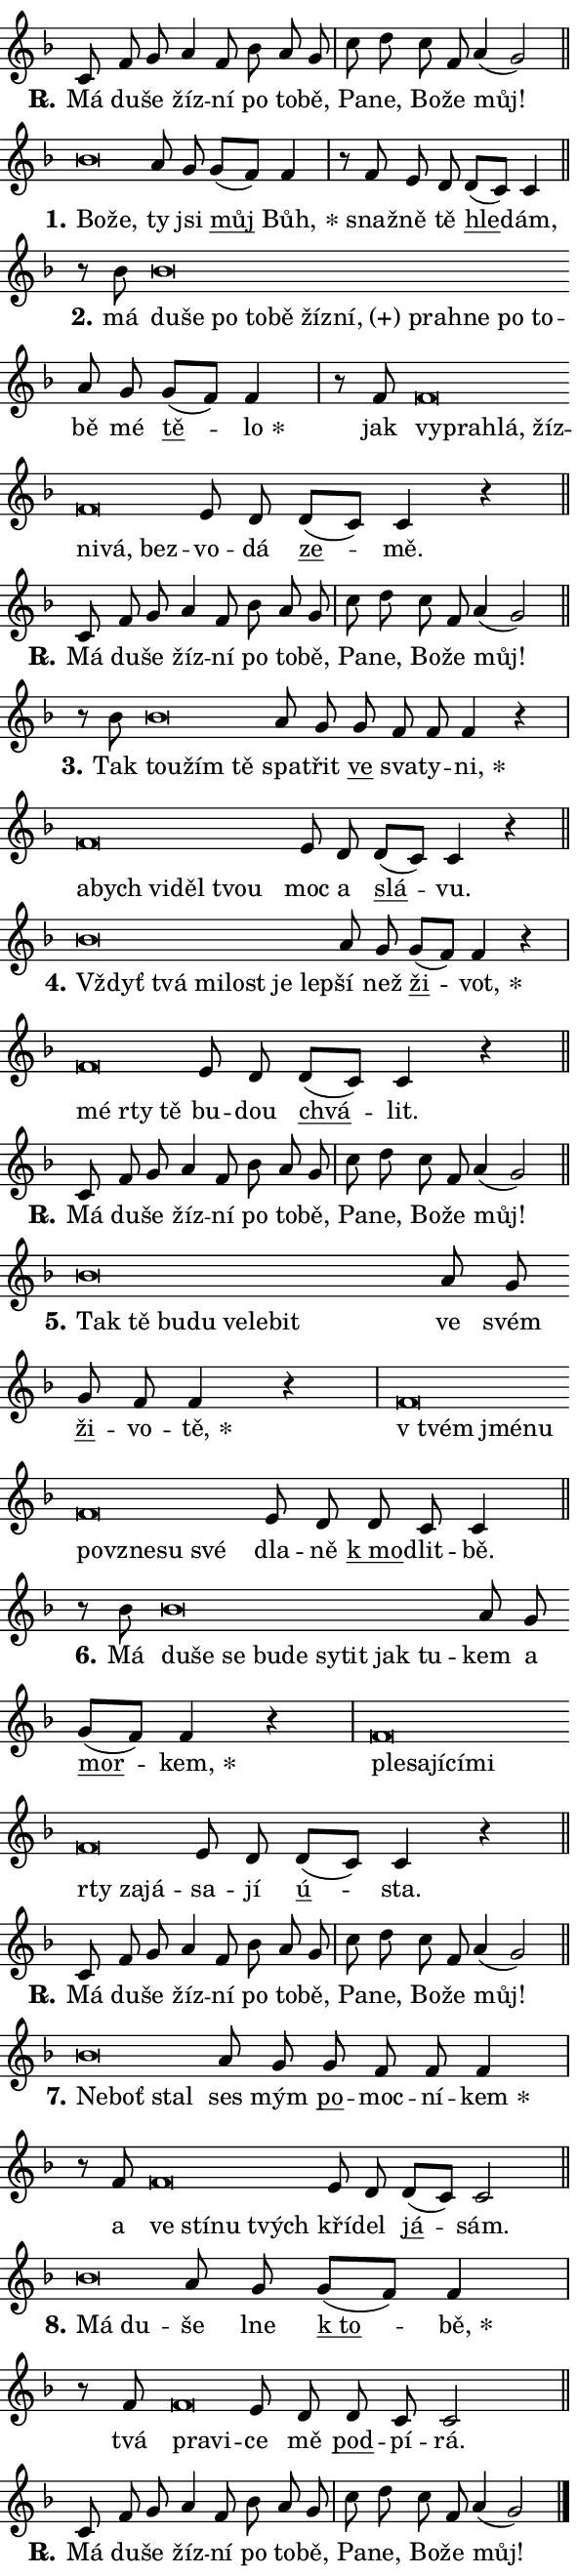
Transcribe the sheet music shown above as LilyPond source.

\version "2.24.0"
\header { tagline = "" }
\paper {
  indent = 0\cm
  top-margin = 0\cm
  right-margin = 0.13\cm % to fit lyric hyphens
  bottom-margin = 0\cm
  left-margin = 0\cm
  paper-width = 10\cm
  page-breaking = #ly:one-page-breaking
  system-system-spacing.basic-distance = #11
  score-system-spacing.basic-distance = #11
  ragged-last = ##f
}


%% Author: Thomas Morley
%% https://lists.gnu.org/archive/html/lilypond-user/2020-05/msg00002.html
#(define (line-position grob)
"Returns position of @var[grob} in current system:
   @code{'start}, if at first time-step
   @code{'end}, if at last time-step
   @code{'middle} otherwise
"
  (let* ((col (ly:item-get-column grob))
         (ln (ly:grob-object col 'left-neighbor))
         (rn (ly:grob-object col 'right-neighbor))
         (col-to-check-left (if (ly:grob? ln) ln col))
         (col-to-check-right (if (ly:grob? rn) rn col))
         (break-dir-left
           (and
             (ly:grob-property col-to-check-left 'non-musical #f)
             (ly:item-break-dir col-to-check-left)))
         (break-dir-right
           (and
             (ly:grob-property col-to-check-right 'non-musical #f)
             (ly:item-break-dir col-to-check-right))))
        (cond ((eqv? 1 break-dir-left) 'start)
              ((eqv? -1 break-dir-right) 'end)
              (else 'middle))))

#(define (tranparent-at-line-position vctor)
  (lambda (grob)
  "Relying on @code{line-position} select the relevant enry from @var{vctor}.
Used to determine transparency,"
    (case (line-position grob)
      ((end) (not (vector-ref vctor 0)))
      ((middle) (not (vector-ref vctor 1)))
      ((start) (not (vector-ref vctor 2))))))

noteHeadBreakVisibility =
#(define-music-function (break-visibility)(vector?)
"Makes @code{NoteHead}s transparent relying on @var{break-visibility}"
#{
  \override NoteHead.transparent =
    #(tranparent-at-line-position break-visibility)
#})

#(define delete-ledgers-for-transparent-note-heads
  (lambda (grob)
    "Reads whether a @code{NoteHead} is transparent.
If so this @code{NoteHead} is removed from @code{'note-heads} from
@var{grob}, which is supposed to be @code{LedgerLineSpanner}.
As a result ledgers are not printed for this @code{NoteHead}"
    (let* ((nhds-array (ly:grob-object grob 'note-heads))
           (nhds-list
             (if (ly:grob-array? nhds-array)
                 (ly:grob-array->list nhds-array)
                 '()))
           ;; Relies on the transparent-property being done before
           ;; Staff.LedgerLineSpanner.after-line-breaking is executed.
           ;; This is fragile ...
           (to-keep
             (remove
               (lambda (nhd)
                 (ly:grob-property nhd 'transparent #f))
               nhds-list)))
      ;; TODO find a better method to iterate over grob-arrays, similiar
      ;; to filter/remove etc for lists
      ;; For now rebuilt from scratch
      (set! (ly:grob-object grob 'note-heads)  '())
      (for-each
        (lambda (nhd)
          (ly:pointer-group-interface::add-grob grob 'note-heads nhd))
        to-keep))))

squashNotes = {
  \override NoteHead.X-extent = #'(-0.2 . 0.2)
  \override NoteHead.Y-extent = #'(-0.75 . 0)
  \override NoteHead.stencil =
    #(lambda (grob)
       (let ((pos (ly:grob-property grob 'staff-position)))
         (begin
           (if (< pos -7) (display "ERROR: Lower brevis then expected\n") (display ""))
           (if (<= pos -6) ly:text-interface::print ly:note-head::print))))
}
unSquashNotes = {
  \revert NoteHead.X-extent
  \revert NoteHead.Y-extent
  \revert NoteHead.stencil
}

hideNotes = \noteHeadBreakVisibility #begin-of-line-visible
unHideNotes = \noteHeadBreakVisibility #all-visible

% work-around for resetting accidentals
% https://lilypond.org/doc/v2.23/Documentation/notation/displaying-rhythms#unmetered-music
cadenzaMeasure = {
  \cadenzaOff
  \partial 1024 s1024
  \cadenzaOn
}

#(define-markup-command (accent layout props text) (markup?)
  "Underline accented syllable"
  (interpret-markup layout props
    #{\markup \override #'(offset . 4.3) \underline { #text }#}))

responsum = \markup \concat {
  "R" \hspace #-1.05 \path #0.1 #'((moveto 0 0.07) (lineto 0.9 0.8)) \hspace #0.05 "."
}

spaceSize = #0.6828661417322834 % exact space size for TeX Gyre Schola

\layout {
  \context {
    \Staff
    \remove "Time_signature_engraver"
    \override LedgerLineSpanner.after-line-breaking = #delete-ledgers-for-transparent-note-heads
  }
  \context {
    \Lyrics {
      \override LyricSpace.minimum-distance = \spaceSize
      \override LyricText.font-name = #"TeX Gyre Schola"
      \override LyricText.font-size = 1
      \override StanzaNumber.font-name = #"TeX Gyre Schola Bold"
      \override StanzaNumber.font-size = 1
    }
  }
  \context {
    \Score 
    \override NoteHead.text =
      #(lambda (grob) 
        (let ((pos (ly:grob-property grob 'staff-position)))
          #{\markup {
            \combine
              \halign #-0.55 \raise #(if (= pos -6) 0 0.5) \override #'(thickness . 2) \draw-line #'(3.2 . 0)
              \musicglyph "noteheads.sM1"
          }#}))
  }
}

% magnetic-lyrics.ily
%
%   written by
%     Jean Abou Samra <jean@abou-samra.fr>
%     Werner Lemberg <wl@gnu.org>
%
%   adapted by
%     Jiri Hon <jiri.hon@gmail.com>
%
% Version 2022-Apr-15

% https://www.mail-archive.com/lilypond-user@gnu.org/msg149350.html

#(define (Left_hyphen_pointer_engraver context)
   "Collect syllable-hyphen-syllable occurrences in lyrics and store
them in properties.  This engraver only looks to the left.  For
example, if the lyrics input is @code{foo -- bar}, it does the
following.

@itemize @bullet
@item
Set the @code{text} property of the @code{LyricHyphen} grob between
@q{foo} and @q{bar} to @code{foo}.

@item
Set the @code{left-hyphen} property of the @code{LyricText} grob with
text @q{foo} to the @code{LyricHyphen} grob between @q{foo} and
@q{bar}.
@end itemize

Use this auxiliary engraver in combination with the
@code{lyric-@/text::@/apply-@/magnetic-@/offset!} hook."
   (let ((hyphen #f)
         (text #f))
     (make-engraver
      (acknowledgers
       ((lyric-syllable-interface engraver grob source-engraver)
        (set! text grob)))
      (end-acknowledgers
       ((lyric-hyphen-interface engraver grob source-engraver)
        ;(when (not (grob::has-interface grob 'lyric-space-interface))
          (set! hyphen grob)));)
      ((stop-translation-timestep engraver)
       (when (and text hyphen)
         (ly:grob-set-object! text 'left-hyphen hyphen))
       (set! text #f)
       (set! hyphen #f)))))

#(define (lyric-text::apply-magnetic-offset! grob)
   "If the space between two syllables is less than the value in
property @code{LyricText@/.details@/.squash-threshold}, move the right
syllable to the left so that it gets concatenated with the left
syllable.

Use this function as a hook for
@code{LyricText@/.after-@/line-@/breaking} if the
@code{Left_@/hyphen_@/pointer_@/engraver} is active."
   (let ((hyphen (ly:grob-object grob 'left-hyphen #f)))
     (when hyphen
       (let ((left-text (ly:spanner-bound hyphen LEFT)))
         (when (grob::has-interface left-text 'lyric-syllable-interface)
           (let* ((common (ly:grob-common-refpoint grob left-text X))
                  (this-x-ext (ly:grob-extent grob common X))
                  (left-x-ext
                   (begin
                     ;; Trigger magnetism for left-text.
                     (ly:grob-property left-text 'after-line-breaking)
                     (ly:grob-extent left-text common X)))
                  ;; `delta` is the gap width between two syllables.
                  (delta (- (interval-start this-x-ext)
                            (interval-end left-x-ext)))
                  (details (ly:grob-property grob 'details))
                  (threshold (assoc-get 'squash-threshold details 0.2)))
             (when (< delta threshold)
               (let* (;; We have to manipulate the input text so that
                      ;; ligatures crossing syllable boundaries are not
                      ;; disabled.  For languages based on the Latin
                      ;; script this is essentially a beautification.
                      ;; However, for non-Western scripts it can be a
                      ;; necessity.
                      (lt (ly:grob-property left-text 'text))
                      (rt (ly:grob-property grob 'text))
                      (is-space (grob::has-interface hyphen 'lyric-space-interface))
                      (space (if is-space " " ""))
                      (extra-delta (if is-space spaceSize 0))
                      ;; Append new syllable.
                      (ltrt-space (if (and (string? lt) (string? rt))
                                (string-append lt space rt)
                                (make-concat-markup (list lt space rt))))
                      ;; Right-align `ltrt` to the right side.
                      (ltrt-space-markup (grob-interpret-markup
                               grob
                               (make-translate-markup
                                (cons (interval-length this-x-ext) 0)
                                (make-right-align-markup ltrt-space)))))
                 (begin
                   ;; Don't print `left-text`.
                   (ly:grob-set-property! left-text 'stencil #f)
                   ;; Set text and stencil (which holds all collected
                   ;; syllables so far) and shift it to the left.
                   (ly:grob-set-property! grob 'text ltrt-space)
                   (ly:grob-set-property! grob 'stencil ltrt-space-markup)
                   (ly:grob-translate-axis! grob (- (- delta extra-delta)) X))))))))))


#(define (lyric-hyphen::displace-bounds-first grob)
   ;; Make very sure this callback isn't triggered too early.
   (let ((left (ly:spanner-bound grob LEFT))
         (right (ly:spanner-bound grob RIGHT)))
     (ly:grob-property left 'after-line-breaking)
     (ly:grob-property right 'after-line-breaking)
     (ly:lyric-hyphen::print grob)))

squashThreshold = #0.4

\layout {
  \context {
    \Lyrics
    \consists #Left_hyphen_pointer_engraver
    \override LyricText.after-line-breaking =
      #lyric-text::apply-magnetic-offset!
    \override LyricHyphen.stencil = #lyric-hyphen::displace-bounds-first
    \override LyricText.details.squash-threshold = \squashThreshold
    \override LyricHyphen.minimum-distance = 0
    \override LyricHyphen.minimum-length = \squashThreshold
  }
}

squashText = \override LyricText.details.squash-threshold = 9999
unSquashText = \override LyricText.details.squash-threshold = \squashThreshold

leftText = \override LyricText.self-alignment-X = #LEFT
unLeftText = \revert LyricText.self-alignment-X

starOffset = #(lambda (grob) 
                (let ((x_offset (ly:self-alignment-interface::aligned-on-x-parent grob)))
                  (if (= x_offset 0) 0 (+ x_offset 1.2))))

star = #(define-music-function (syllable)(string?)
"Append star separator at the end of a syllable"
#{
  \once \override LyricText.X-offset = #starOffset
  \lyricmode { \markup {
    #syllable
    \override #'((font-name . "TeX Gyre Schola Bold")) \hspace #0.2 \lower #0.65 \larger "*"
  } }
#})

starAccent = #(define-music-function (syllable)(string?)
"Append star separator at the end of a syllable and make accent"
#{
  \once \override LyricText.X-offset = #starOffset
  \lyricmode { \markup {
    \accent #syllable
    \override #'((font-name . "TeX Gyre Schola Bold")) \hspace #0.2 \lower #0.65 \larger "*"
  } }
#})

breath = #(define-music-function (syllable)(string?)
"Append breathing indicator at the end of a syllable"
#{
  \lyricmode { \markup { #syllable "+" } }
#})

optionalBreath = #(define-music-function (syllable)(string?)
"Append optional breathing indicator at the end of a syllable"
#{
  \lyricmode { \markup { #syllable "(+)" } }
#})


\score {
    <<
        \new Voice = "melody" { \cadenzaOn \key f \major \relative { c'8 f g a4 f8 \bar "" bes a g \cadenzaMeasure \bar "|" c d c f, a4( g2) \cadenzaMeasure \bar "||" \break } }
        \new Lyrics \lyricsto "melody" { \lyricmode { \set stanza = \responsum
Má du -- še žíz -- ní po to -- bě, Pa -- ne, Bo -- že můj! } }
    >>
    \layout {}
}

\score {
    <<
        \new Voice = "melody" { \cadenzaOn \key f \major \relative { \squashNotes bes'\breve*1/16 \hideNotes \breve*1/16 \bar "" \unHideNotes \unSquashNotes a8 g \bar "" g[( f)] f4 \cadenzaMeasure \bar "|" r8 f e8 d \bar "" d[( c)] c4 \cadenzaMeasure \bar "||" \break } }
        \new Lyrics \lyricsto "melody" { \lyricmode { \set stanza = "1."
\leftText Bo -- \squashText že, \unLeftText \unSquashText ty jsi \markup \accent můj \star Bůh, snaž -- ně tě \markup \accent hle -- dám, } }
    >>
    \layout {}
}

\score {
    <<
        \new Voice = "melody" { \cadenzaOn \key f \major \relative { r8 bes'8 \squashNotes bes\breve*1/16 \hideNotes \breve*1/16 \bar "" \breve*1/16 \bar "" \breve*1/16 \bar "" \breve*1/16 \bar "" \breve*1/16 \bar "" \breve*1/16 \bar "" \breve*1/16 \bar "" \breve*1/16 \bar "" \breve*1/16 \breve*1/16 \bar "" \unHideNotes \unSquashNotes a8 g \bar "" g[( f)] f4 \cadenzaMeasure \bar "|" r8 f8 \squashNotes f\breve*1/16 \hideNotes \breve*1/16 \bar "" \breve*1/16 \bar "" \breve*1/16 \bar "" \breve*1/16 \bar "" \breve*1/16 \breve*1/16 \bar "" \unHideNotes \unSquashNotes e8 d \bar "" d[( c)] c4 r \cadenzaMeasure \bar "||" \break } }
        \new Lyrics \lyricsto "melody" { \lyricmode { \set stanza = "2."
má \leftText du -- \squashText še po to -- bě žíz -- \optionalBreath ní, pra -- hne po to -- \unLeftText \unSquashText bě mé \markup \accent tě -- \star lo jak \leftText vy -- \squashText pra -- hlá, žíz -- ni -- vá, bez -- \unLeftText \unSquashText vo -- dá \markup \accent ze -- mě. } }
    >>
    \layout {}
}

\score {
    <<
        \new Voice = "melody" { \cadenzaOn \key f \major \relative { c'8 f g a4 f8 \bar "" bes a g \cadenzaMeasure \bar "|" c d c f, a4( g2) \cadenzaMeasure \bar "||" \break } }
        \new Lyrics \lyricsto "melody" { \lyricmode { \set stanza = \responsum
Má du -- še žíz -- ní po to -- bě, Pa -- ne, Bo -- že můj! } }
    >>
    \layout {}
}

\score {
    <<
        \new Voice = "melody" { \cadenzaOn \key f \major \relative { r8 bes'8 \squashNotes bes\breve*1/16 \hideNotes \breve*1/16 \breve*1/16 \bar "" \unHideNotes \unSquashNotes a8 g \bar "" g f f f4 r \cadenzaMeasure \bar "|" \squashNotes f\breve*1/16 \hideNotes \breve*1/16 \bar "" \breve*1/16 \bar "" \breve*1/16 \breve*1/16 \bar "" \unHideNotes \unSquashNotes e8 d \bar "" d[( c)] c4 r \cadenzaMeasure \bar "||" \break } }
        \new Lyrics \lyricsto "melody" { \lyricmode { \set stanza = "3."
Tak \leftText tou -- \squashText žím tě \unLeftText \unSquashText spa -- třit \markup \accent ve sva -- ty -- \star ni, \leftText a -- \squashText bych vi -- děl tvou \unLeftText \unSquashText moc a \markup \accent slá -- vu. } }
    >>
    \layout {}
}

\score {
    <<
        \new Voice = "melody" { \cadenzaOn \key f \major \relative { \squashNotes bes'\breve*1/16 \hideNotes \breve*1/16 \bar "" \breve*1/16 \bar "" \breve*1/16 \bar "" \breve*1/16 \breve*1/16 \bar "" \unHideNotes \unSquashNotes a8 g \bar "" g[( f)] f4 r \cadenzaMeasure \bar "|" \squashNotes f\breve*1/16 \hideNotes \breve*1/16 \breve*1/16 \bar "" \unHideNotes \unSquashNotes e8 d \bar "" d[( c)] c4 r \cadenzaMeasure \bar "||" \break } }
        \new Lyrics \lyricsto "melody" { \lyricmode { \set stanza = "4."
\leftText Vždyť \squashText tvá mi -- lost je lep -- \unLeftText \unSquashText ší než \markup \accent ži -- \star vot, \leftText mé \squashText rty tě \unLeftText \unSquashText bu -- dou \markup \accent chvá -- lit. } }
    >>
    \layout {}
}

\score {
    <<
        \new Voice = "melody" { \cadenzaOn \key f \major \relative { c'8 f g a4 f8 \bar "" bes a g \cadenzaMeasure \bar "|" c d c f, a4( g2) \cadenzaMeasure \bar "||" \break } }
        \new Lyrics \lyricsto "melody" { \lyricmode { \set stanza = \responsum
Má du -- še žíz -- ní po to -- bě, Pa -- ne, Bo -- že můj! } }
    >>
    \layout {}
}

\score {
    <<
        \new Voice = "melody" { \cadenzaOn \key f \major \relative { \squashNotes bes'\breve*1/16 \hideNotes \breve*1/16 \bar "" \breve*1/16 \bar "" \breve*1/16 \bar "" \breve*1/16 \bar "" \breve*1/16 \breve*1/16 \bar "" \unHideNotes \unSquashNotes a8 g \bar "" g f f4 r \cadenzaMeasure \bar "|" \squashNotes f\breve*1/16 \hideNotes \breve*1/16 \bar "" \breve*1/16 \bar "" \breve*1/16 \bar "" \breve*1/16 \bar "" \breve*1/16 \breve*1/16 \bar "" \unHideNotes \unSquashNotes e8 d \bar "" d c c4 \cadenzaMeasure \bar "||" \break } }
        \new Lyrics \lyricsto "melody" { \lyricmode { \set stanza = "5."
\leftText Tak \squashText tě bu -- du ve -- le -- bit \unLeftText \unSquashText ve svém \markup \accent ži -- vo -- \star tě, \leftText "v tvém" \squashText jmé -- nu po -- vzne -- su své \unLeftText \unSquashText dla -- ně \markup \accent "k mo" -- dlit -- bě. } }
    >>
    \layout {}
}

\score {
    <<
        \new Voice = "melody" { \cadenzaOn \key f \major \relative { r8 bes'8 \squashNotes bes\breve*1/16 \hideNotes \breve*1/16 \bar "" \breve*1/16 \bar "" \breve*1/16 \bar "" \breve*1/16 \bar "" \breve*1/16 \bar "" \breve*1/16 \bar "" \breve*1/16 \breve*1/16 \bar "" \unHideNotes \unSquashNotes a8 g \bar "" g[( f)] f4 r \cadenzaMeasure \bar "|" \squashNotes f\breve*1/16 \hideNotes \breve*1/16 \bar "" \breve*1/16 \bar "" \breve*1/16 \bar "" \breve*1/16 \bar "" \breve*1/16 \bar "" \breve*1/16 \breve*1/16 \bar "" \unHideNotes \unSquashNotes e8 d \bar "" d[( c)] c4 r \cadenzaMeasure \bar "||" \break } }
        \new Lyrics \lyricsto "melody" { \lyricmode { \set stanza = "6."
Má \leftText du -- \squashText še se bu -- de sy -- tit jak tu -- \unLeftText \unSquashText kem a \markup \accent mor -- \star kem, \leftText ple -- \squashText sa -- jí -- cí -- mi rty za -- já -- \unLeftText \unSquashText sa -- jí \markup \accent ú -- sta. } }
    >>
    \layout {}
}

\score {
    <<
        \new Voice = "melody" { \cadenzaOn \key f \major \relative { c'8 f g a4 f8 \bar "" bes a g \cadenzaMeasure \bar "|" c d c f, a4( g2) \cadenzaMeasure \bar "||" \break } }
        \new Lyrics \lyricsto "melody" { \lyricmode { \set stanza = \responsum
Má du -- še žíz -- ní po to -- bě, Pa -- ne, Bo -- že můj! } }
    >>
    \layout {}
}

\score {
    <<
        \new Voice = "melody" { \cadenzaOn \key f \major \relative { \squashNotes bes'\breve*1/16 \hideNotes \breve*1/16 \breve*1/16 \bar "" \unHideNotes \unSquashNotes a8 g \bar "" g f f f4 \cadenzaMeasure \bar "|" r8 f8 \squashNotes f\breve*1/16 \hideNotes \breve*1/16 \bar "" \breve*1/16 \breve*1/16 \bar "" \unHideNotes \unSquashNotes e8 d \bar "" d[( c)] c2 \cadenzaMeasure \bar "||" \break } }
        \new Lyrics \lyricsto "melody" { \lyricmode { \set stanza = "7."
\leftText Ne -- \squashText boť stal \unLeftText \unSquashText ses mým \markup \accent po -- moc -- ní -- \star kem a \leftText ve \squashText stí -- nu tvých \unLeftText \unSquashText kří -- del \markup \accent já -- sám. } }
    >>
    \layout {}
}

\score {
    <<
        \new Voice = "melody" { \cadenzaOn \key f \major \relative { \squashNotes bes'\breve*1/16 \hideNotes \breve*1/16 \bar "" \unHideNotes \unSquashNotes a8 g \bar "" g[( f)] f4 \cadenzaMeasure \bar "|" r8 f8 \squashNotes f\breve*1/16 \hideNotes \breve*1/16 \bar "" \unHideNotes \unSquashNotes e8 d \bar "" d c c2 \cadenzaMeasure \bar "||" \break } }
        \new Lyrics \lyricsto "melody" { \lyricmode { \set stanza = "8."
\leftText Má \squashText du -- \unLeftText \unSquashText še lne \markup \accent "k to" -- \star bě, tvá \leftText pra -- \squashText vi -- \unLeftText \unSquashText ce mě \markup \accent pod -- pí -- rá. } }
    >>
    \layout {}
}

\score {
    <<
        \new Voice = "melody" { \cadenzaOn \key f \major \relative { c'8 f g a4 f8 \bar "" bes a g \cadenzaMeasure \bar "|" c d c f, a4( g2) \cadenzaMeasure \bar "||" \break } \bar "|." }
        \new Lyrics \lyricsto "melody" { \lyricmode { \set stanza = \responsum
Má du -- še žíz -- ní po to -- bě, Pa -- ne, Bo -- že můj! } }
    >>
    \layout {}
}
